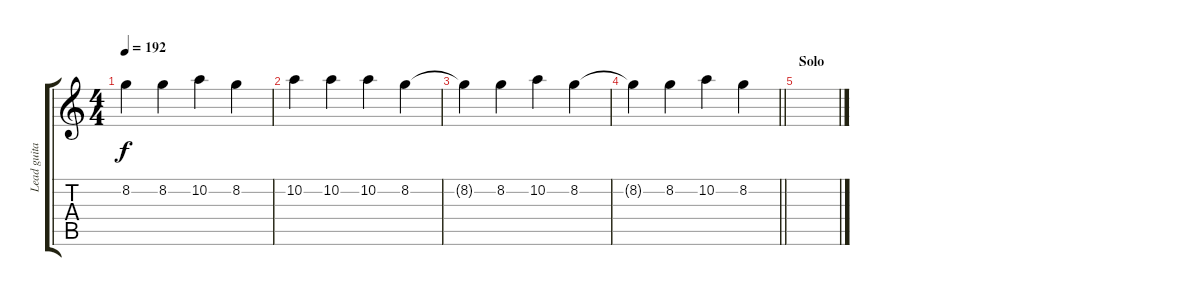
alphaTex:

\track ("Lead guitar 2" "Lead guita") {instrument overdrivenguitar}
\staff {score tabs}
\tuning (E4 B3 G3 D3 A2 E2) {hide}
\ts (4 4)
\tempo 192
\clef g2
\ks c
8.2{t}.4{dy f} 8.2.4 10.2.4 8.2.4 |
10.2.4 10.2.4 10.2.4 8.2.4 |
8.2{t}.4 8.2.4 10.2.4 8.2.4 |
\barLineRight lightlight
8.2{t}.4 8.2.4 10.2.4 8.2.4 |
\section ("" "Solo")
